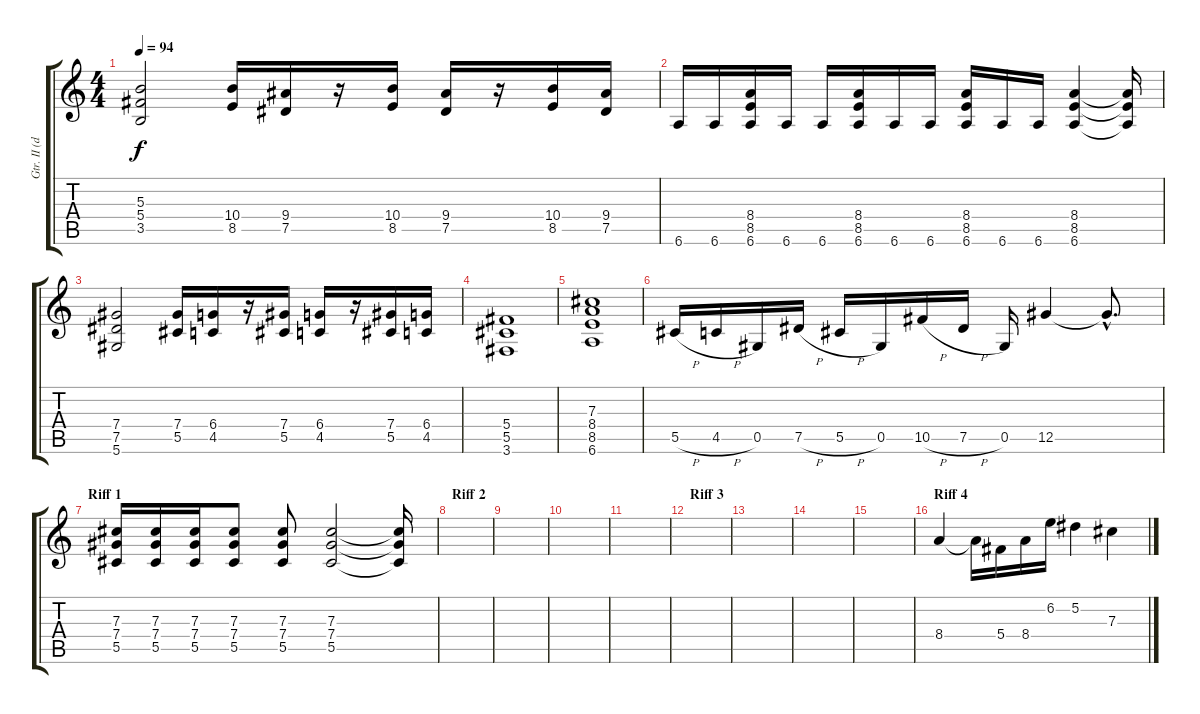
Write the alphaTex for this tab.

\track ("Gtr. II (dist)" "Gtr. II (d") {instrument distortionguitar}
\staff {score tabs}
\tuning (Eb4 Bb3 Gb3 Db3 Ab2 Eb2) {hide}
\ts (4 4)
\tempo 94
\clef g2
\ks c
(5.3 5.4 3.5).2{dy f} (10.4 8.5).16 (9.4 7.5).16 r.16 (10.4 8.5).16 (9.4 7.5).16 r.16 (10.4 8.5).16 (9.4 7.5).16 |
6.6.16 6.6.16 (8.4 8.5 6.6).16 6.6.16 6.6.16 (8.4 8.5 6.6).16 6.6.16 6.6.16 (8.4 8.5 6.6).16 6.6.16 6.6.16 (8.4 8.5 6.6).4 (8.4{t} 8.5{t} 6.6{t}).16 |
(7.4 7.5 5.6).2 (7.4 5.5).16 (6.4 4.5).16 r.16 (7.4 5.5).16 (6.4 4.5).16 r.16 (7.4 5.5).16 (6.4 4.5).16 |
(5.4 5.5 3.6).1 |
(7.3 8.4 8.5 6.6).1 |
5.5{h}.16 4.5{h}.16 0.5.16 7.5{h}.16 5.5{h}.16 0.5.16 10.5{h}.16 7.5{h}.16 0.5.16 12.5.4 12.5{hac t}.8{d} |
\section ("" "Riff 1")
(7.3 7.4 5.5).16 (7.3 7.4 5.5).16 (7.3 7.4 5.5).16 (7.3 7.4 5.5).8 (7.3 7.4 5.5).8 (7.3 7.4 5.5).2 (7.3{t} 7.4{t} 5.5{t}).16 |
\section ("" "Riff 2")
|
|
|
|
\section ("" "Riff 3")
|
|
|
|
\section ("" "Riff 4")
8.4.4 8.4{t}.16 5.4.16 8.4.16 6.2.16 5.2.4 7.3.4
